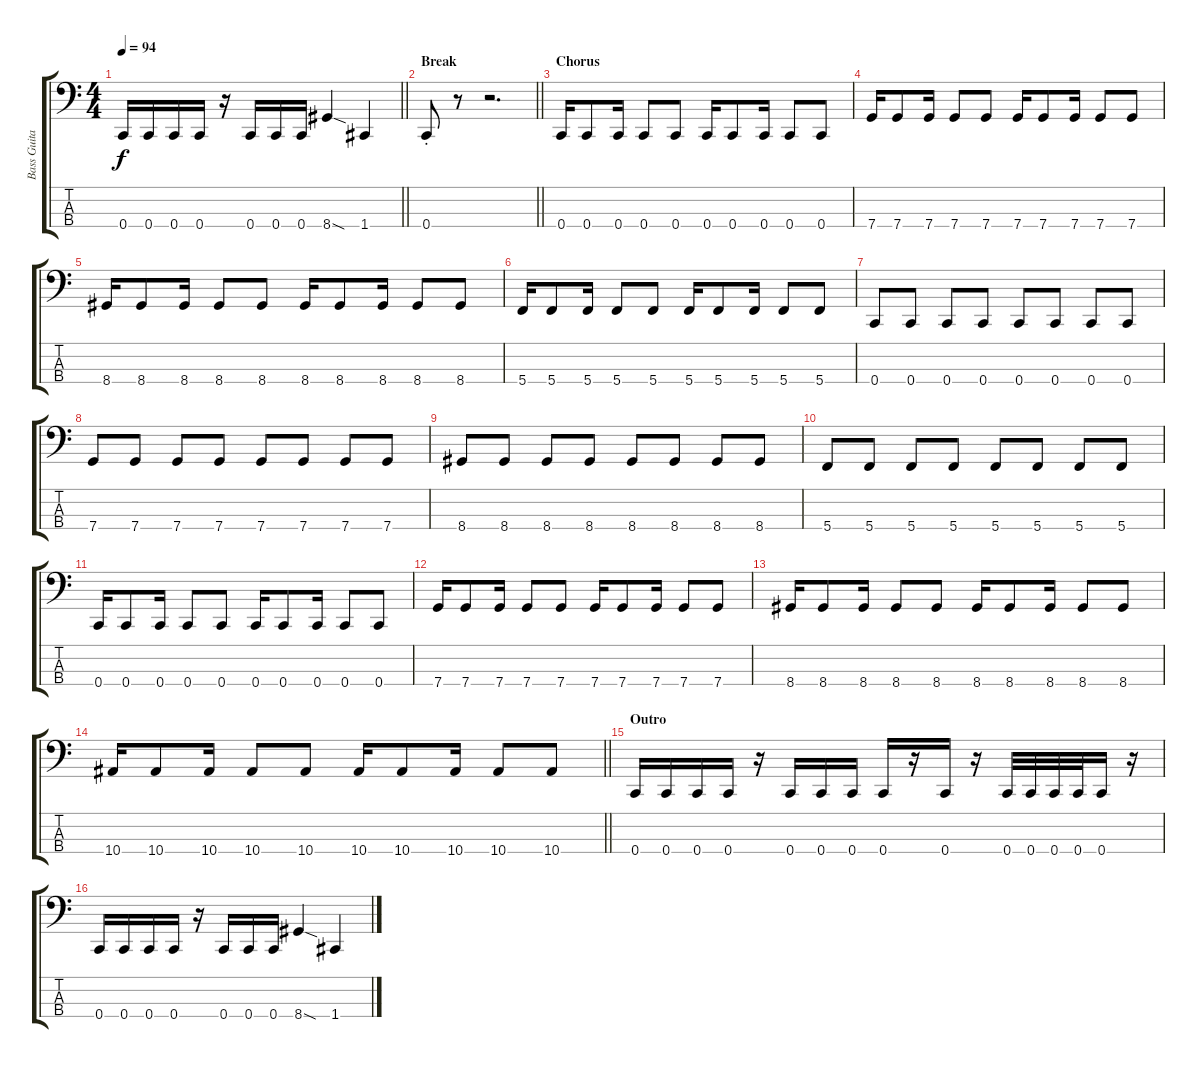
\track ("Bass Guitar (Marc McKnight)" "Bass Guita") {instrument electricbasspick}
\staff {score tabs}
\tuning (F2 C2 G1 C1) {hide}
\ts (4 4)
\tempo 94
\clef f4
\barLineRight lightlight
\ks c
0.4.16{dy f} 0.4.16 0.4.16 0.4.16 r.16 0.4.16 0.4.16 0.4.16 8.4{sod}.4 1.4.4 |
\section ("" "Break")
\barLineRight lightlight
0.4{st}.8 r.8 r.2{d} |
\section ("" "Chorus")
0.4.16 0.4.8 0.4.16 0.4.8 0.4.8 0.4.16 0.4.8 0.4.16 0.4.8 0.4.8 |
7.4.16 7.4.8 7.4.16 7.4.8 7.4.8 7.4.16 7.4.8 7.4.16 7.4.8 7.4.8 |
8.4.16 8.4.8 8.4.16 8.4.8 8.4.8 8.4.16 8.4.8 8.4.16 8.4.8 8.4.8 |
5.4.16 5.4.8 5.4.16 5.4.8 5.4.8 5.4.16 5.4.8 5.4.16 5.4.8 5.4.8 |
0.4.8 0.4.8 0.4.8 0.4.8 0.4.8 0.4.8 0.4.8 0.4.8 |
7.4.8 7.4.8 7.4.8 7.4.8 7.4.8 7.4.8 7.4.8 7.4.8 |
8.4.8 8.4.8 8.4.8 8.4.8 8.4.8 8.4.8 8.4.8 8.4.8 |
5.4.8 5.4.8 5.4.8 5.4.8 5.4.8 5.4.8 5.4.8 5.4.8 |
0.4.16 0.4.8 0.4.16 0.4.8 0.4.8 0.4.16 0.4.8 0.4.16 0.4.8 0.4.8 |
7.4.16 7.4.8 7.4.16 7.4.8 7.4.8 7.4.16 7.4.8 7.4.16 7.4.8 7.4.8 |
8.4.16 8.4.8 8.4.16 8.4.8 8.4.8 8.4.16 8.4.8 8.4.16 8.4.8 8.4.8 |
\barLineRight lightlight
10.4.16 10.4.8 10.4.16 10.4.8 10.4.8 10.4.16 10.4.8 10.4.16 10.4.8 10.4.8 |
\section ("" "Outro")
0.4.16 0.4.16 0.4.16 0.4.16 r.16 0.4.16 0.4.16 0.4.16 0.4.16 r.16 0.4.16 r.16 0.4.32 0.4.32 0.4.32 0.4.32 0.4.16 r.16 |
0.4.16 0.4.16 0.4.16 0.4.16 r.16 0.4.16 0.4.16 0.4.16 8.4{sod}.4 1.4.4
